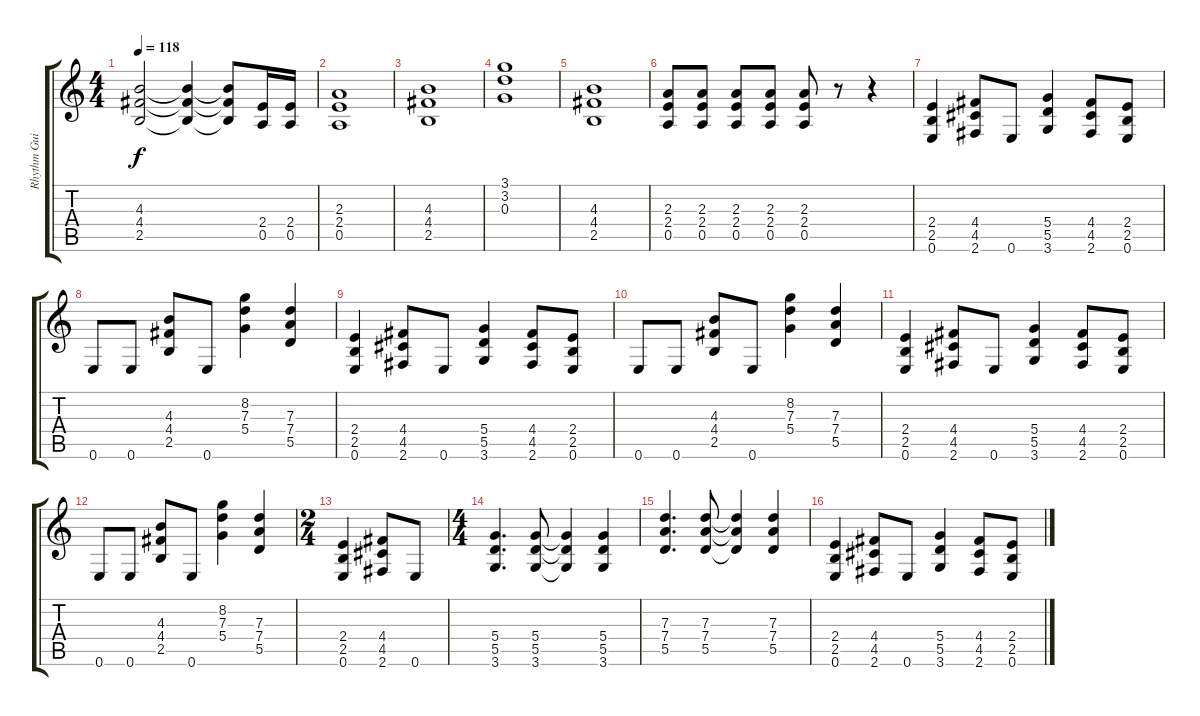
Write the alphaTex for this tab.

\track ("Rhythm Guitar" "Rhythm Gui") {instrument distortionguitar}
\staff {score tabs}
\tuning (E4 B3 G3 D3 A2 E2) {hide}
\ts (4 4)
\tempo 118
\clef g2
\ks c
(4.3 4.4 2.5).2{dy f} (4.3{t} 4.4{t} 2.5{t}).4 (4.3{t} 4.4{t} 2.5{t}).8 (2.4 0.5).16 (2.4 0.5).16 |
(2.3 2.4 0.5).1 |
(4.3 4.4 2.5).1 |
(3.1 3.2 0.3).1 |
(4.3 4.4 2.5).1 |
(2.3 2.4 0.5).8 (2.3 2.4 0.5).8 (2.3 2.4 0.5).8 (2.3 2.4 0.5).8 (2.3 2.4 0.5).8 r.8 r.4 |
(2.4 2.5 0.6).4 (4.4 4.5 2.6).8 0.6.8 (5.4 5.5 3.6).4 (4.4 4.5 2.6).8 (2.4 2.5 0.6).8 |
0.6.8 0.6.8 (4.3 4.4 2.5).8 0.6.8 (8.2 7.3 5.4).4 (7.3 7.4 5.5).4 |
(2.4 2.5 0.6).4 (4.4 4.5 2.6).8 0.6.8 (5.4 5.5 3.6).4 (4.4 4.5 2.6).8 (2.4 2.5 0.6).8 |
0.6.8 0.6.8 (4.3 4.4 2.5).8 0.6.8 (8.2 7.3 5.4).4 (7.3 7.4 5.5).4 |
(2.4 2.5 0.6).4 (4.4 4.5 2.6).8 0.6.8 (5.4 5.5 3.6).4 (4.4 4.5 2.6).8 (2.4 2.5 0.6).8 |
0.6.8 0.6.8 (4.3 4.4 2.5).8 0.6.8 (8.2 7.3 5.4).4 (7.3 7.4 5.5).4 |
\ts (2 4)
(2.4 2.5 0.6).4 (4.4 4.5 2.6).8 0.6.8 |
\ts (4 4)
(5.4 5.5 3.6).4{d} (5.4 5.5 3.6).8 (5.4{t} 5.5{t} 3.6{t}).4 (5.4 5.5 3.6).4 |
(7.3 7.4 5.5).4{d} (7.3 7.4 5.5).8 (7.3{t} 7.4{t} 5.5{t}).4 (7.3 7.4 5.5).4 |
(2.4 2.5 0.6).4 (4.4 4.5 2.6).8 0.6.8 (5.4 5.5 3.6).4 (4.4 4.5 2.6).8 (2.4 2.5 0.6).8
